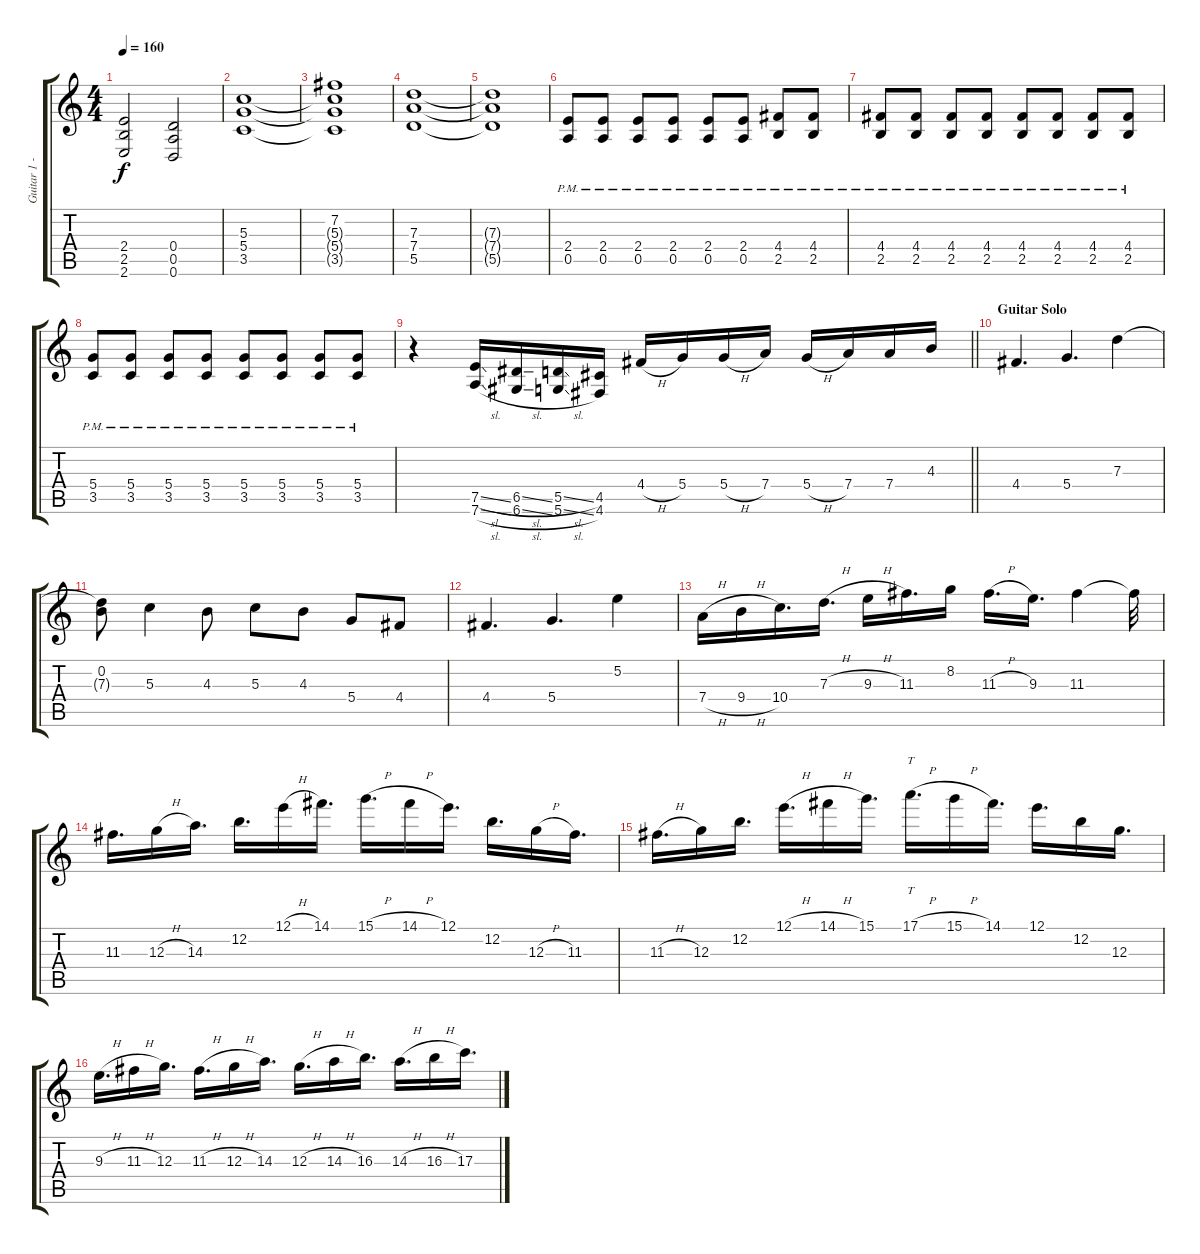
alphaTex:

\track ("Guitar 1 - Ben Kasica" "Guitar 1 -") {instrument distortionguitar}
\staff {score tabs}
\tuning (E4 B3 G3 D3 A2 D2) {hide}
\ts (4 4)
\tempo 160
\clef g2
\ks c
(2.4{t} 2.5{t} 2.6{t}).2{dy f} (0.4 0.5 0.6).2 |
(5.3 5.4 3.5).1 |
(7.2 5.3{t} 5.4{t} 3.5{t}).1 |
(7.3 7.4 5.5).1 |
(7.3{t} 7.4{t} 5.5{t}).1 |
(2.4{pm} 0.5).8 (2.4{pm} 0.5).8 (2.4{pm} 0.5).8 (2.4{pm} 0.5).8 (2.4{pm} 0.5).8 (2.4{pm} 0.5).8 (4.4{pm} 2.5).8 (4.4{pm} 2.5).8 |
(4.4{pm} 2.5).8 (4.4{pm} 2.5).8 (4.4{pm} 2.5).8 (4.4{pm} 2.5).8 (4.4{pm} 2.5).8 (4.4{pm} 2.5).8 (4.4{pm} 2.5).8 (4.4{pm} 2.5).8 |
(5.4 3.5{pm}).8 (5.4 3.5{pm}).8 (5.4 3.5{pm}).8 (5.4 3.5{pm}).8 (5.4 3.5{pm}).8 (5.4 3.5{pm}).8 (5.4 3.5{pm}).8 (5.4 3.5{pm}).8 |
\barLineRight lightlight
r.4 (7.5{sl} 7.6{sl}).16 (6.5{sl} 6.6{sl}).16 (5.5{sl} 5.6{sl}).16 (4.5 4.6).16 4.4{h}.16 5.4.16 5.4{h}.16 7.4.16 5.4{h}.16 7.4.16 7.4.16 4.3.16 |
\section ("" "Guitar Solo")
4.4.4{d} 5.4.4{d} 7.3.4 |
(0.2 7.3{t}).8 5.3.4 4.3.8 5.3.8 4.3.8 5.4.8 4.4.8 |
4.4.4{d} 5.4.4{d} 5.2.4 |
7.4{h}.16 9.4{h}.16 10.4.16{d} 7.3{h}.16{d} 9.3{h}.16 11.3.16{d} 8.2.16 11.3{h}.16{d} 9.3.16{d} 11.3.4 11.3{t}.32 |
11.3.16{d} 12.3{h}.16 14.3.16{d} 12.2.16{d} 12.1{h}.16 14.1.16{d} 15.1{h}.16{d} 14.1{h}.16 12.1.16{d} 12.2.16{d} 12.3{h}.16 11.3.16{d} |
11.3{h}.16{d} 12.3.16 12.2.16{d} 12.1{h}.16{d} 14.1{h}.16 15.1.16{d} 17.1{h}.16{tt d} 15.1{h}.16 14.1.16{d} 12.1.16{d} 12.2.16 12.3.16{d} |
9.3{h}.16{d} 11.3{h}.16 12.3.16{d} 11.3{h}.16{d} 12.3{h}.16 14.3.16{d} 12.3{h}.16{d} 14.3{h}.16 16.3.16{d} 14.3{h}.16{d} 16.3{h}.16 17.3.16{d}
